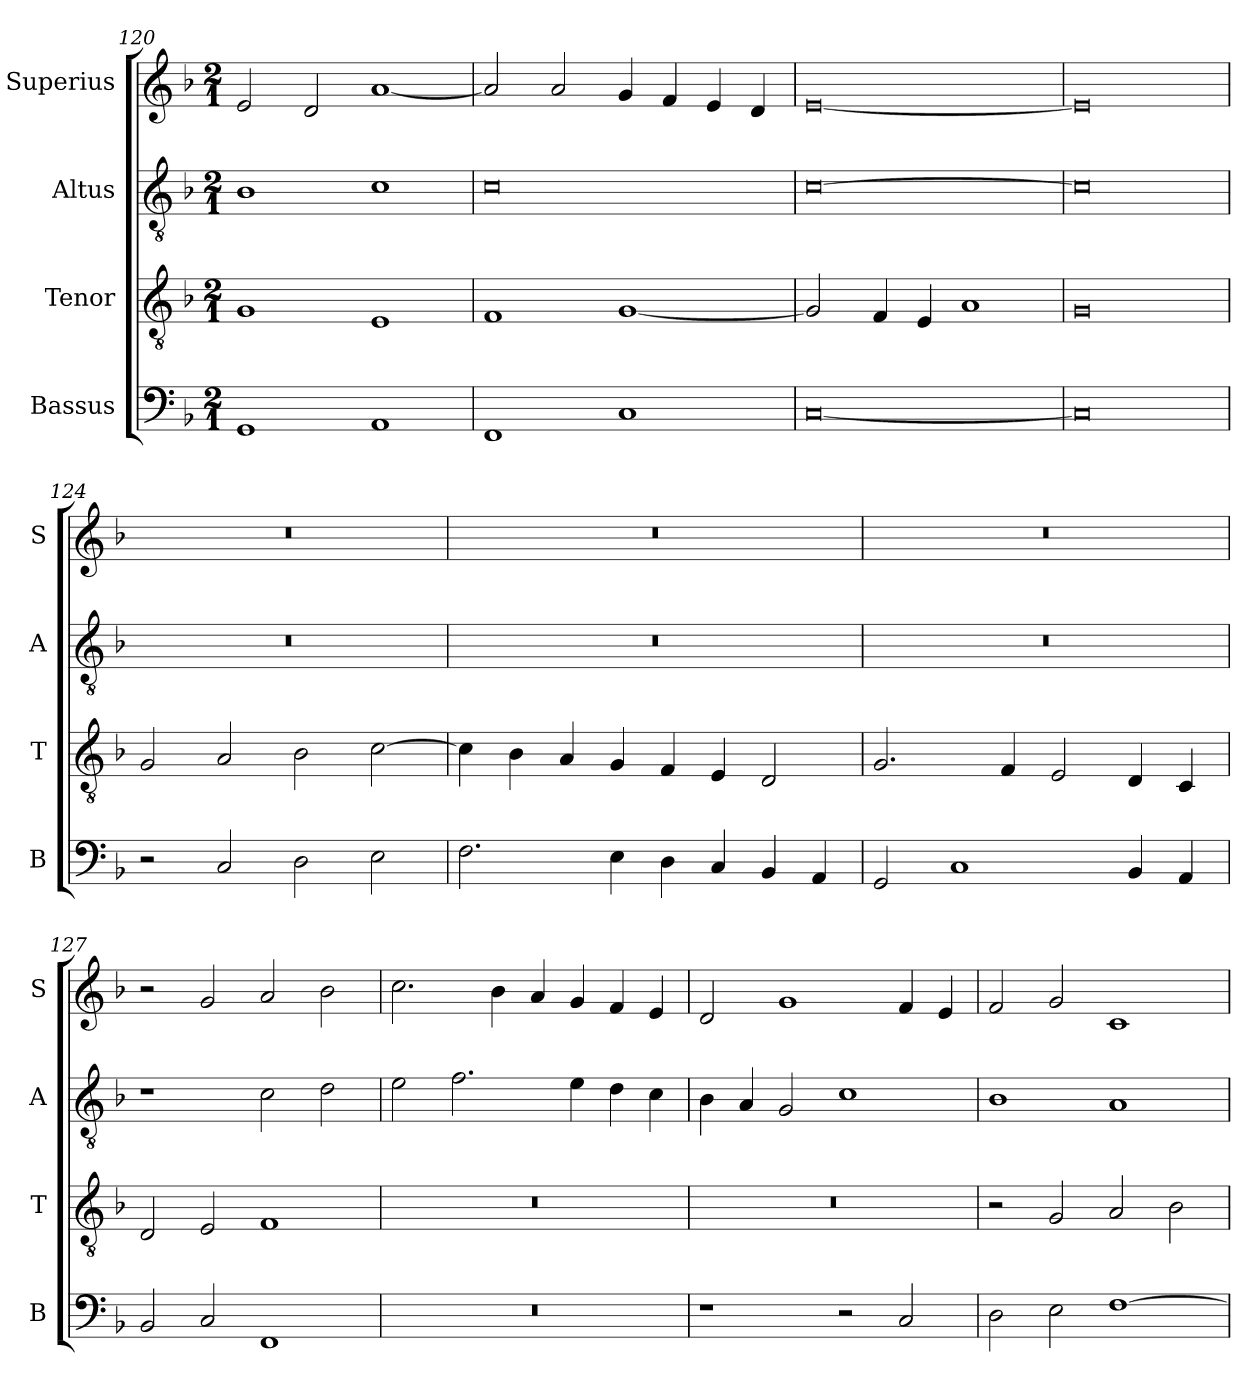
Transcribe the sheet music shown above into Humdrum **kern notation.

**kern	**kern	**kern	**kern
*part4	*part3	*part2	*part1
*staff4	*staff3	*staff2	*staff1
*I"Bassus	*I"Tenor	*I"Altus	*I"Superius
*I'B	*I'T	*I'A	*I'S
*clefF4	*clefGv2	*clefGv2	*clefG2
*k[b-]	*k[b-]	*k[b-]	*k[b-]
*F:	*F:	*F:	*F:
*M2/1	*M2/1	*M2/1	*M2/1
=120	=120	=120	=120
1GG	1G	1B-	2e
.	.	.	2d
1AA	1E	1c	[1a
=121	=121	=121	=121
1FF	1F	0c	2a]
.	.	.	2a
1C	[1G	.	4g
.	.	.	4f
.	.	.	4e
.	.	.	4d
=122	=122	=122	=122
[0C	2G]	[0c	[0e
.	4F	.	.
.	4E	.	.
.	1A	.	.
=123	=123	=123	=123
0C]	0G	0c]	0e]
=124	=124	=124	=124
2r	2G	0r	0r
2C	2A	.	.
2D	2B-	.	.
2E	[2c	.	.
=125	=125	=125	=125
2.F	4c]	0r	0r
.	4B-	.	.
.	4A	.	.
4E	4G	.	.
4D	4F	.	.
4C	4E	.	.
4BB-	2D	.	.
4AA	.	.	.
=126	=126	=126	=126
2GG	2.G	0r	0r
1C	.	.	.
.	4F	.	.
.	2E	.	.
4BB-	4D	.	.
4AA	4C	.	.
=127	=127	=127	=127
2BB-	2D	1r	2r
2C	2E	.	2g
1FF	1F	2c	2a
.	.	2d	2b-
=128	=128	=128	=128
0r	0r	2e	2.cc
.	.	2.f	.
.	.	.	4b-
.	.	.	4a
.	.	4e	4g
.	.	4d	4f
.	.	4c	4e
=129	=129	=129	=129
1r	0r	4B-	2d
.	.	4A	.
.	.	2G	1g
2r	.	1c	.
2C	.	.	4f
.	.	.	4e
=130	=130	=130	=130
2D	2r	1B-	2f
2E	2G	.	2g
[1F	2A	1A	1c
.	2B-	.	.
=	=	=	=
*-	*-	*-	*-
